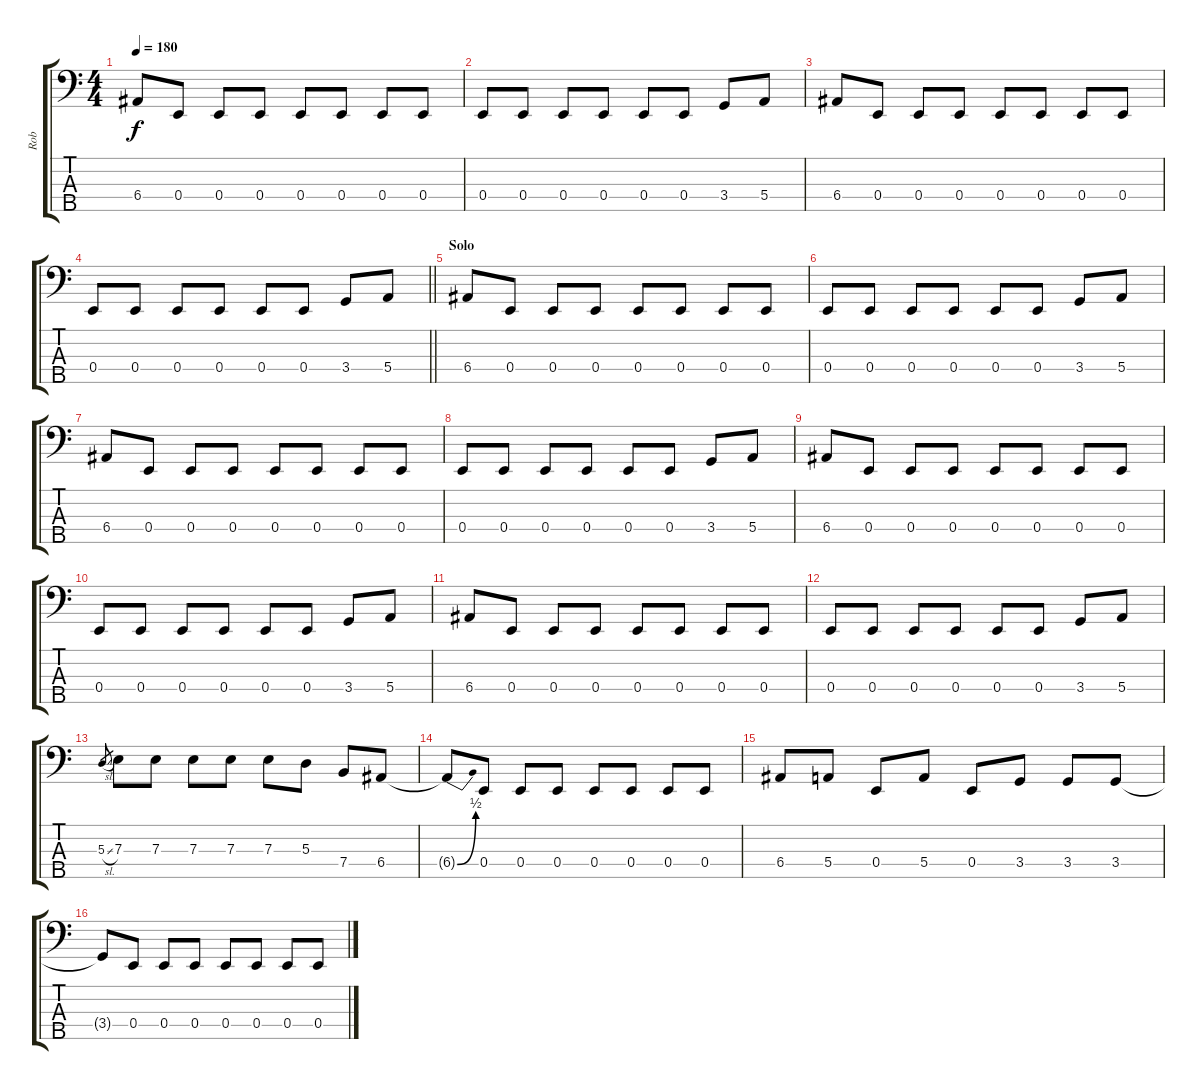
\track ("Rob" "Rob") {instrument electricbassfinger}
\staff {score tabs}
\tuning (G2 D2 A1 E1 B0) {hide}
\ts (4 4)
\tempo 180
\clef f4
\ks c
6.4.8{dy f} 0.4.8 0.4.8 0.4.8 0.4.8 0.4.8 0.4.8 0.4.8 |
0.4.8 0.4.8 0.4.8 0.4.8 0.4.8 0.4.8 3.4.8 5.4.8 |
6.4.8 0.4.8 0.4.8 0.4.8 0.4.8 0.4.8 0.4.8 0.4.8 |
\barLineRight lightlight
0.4.8 0.4.8 0.4.8 0.4.8 0.4.8 0.4.8 3.4.8 5.4.8 |
\section ("" "Solo")
6.4.8 0.4.8 0.4.8 0.4.8 0.4.8 0.4.8 0.4.8 0.4.8 |
0.4.8 0.4.8 0.4.8 0.4.8 0.4.8 0.4.8 3.4.8 5.4.8 |
6.4.8 0.4.8 0.4.8 0.4.8 0.4.8 0.4.8 0.4.8 0.4.8 |
0.4.8 0.4.8 0.4.8 0.4.8 0.4.8 0.4.8 3.4.8 5.4.8 |
6.4.8 0.4.8 0.4.8 0.4.8 0.4.8 0.4.8 0.4.8 0.4.8 |
0.4.8 0.4.8 0.4.8 0.4.8 0.4.8 0.4.8 3.4.8 5.4.8 |
6.4.8 0.4.8 0.4.8 0.4.8 0.4.8 0.4.8 0.4.8 0.4.8 |
0.4.8 0.4.8 0.4.8 0.4.8 0.4.8 0.4.8 3.4.8 5.4.8 |
5.3{sl}.8{gr} 7.3.8 7.3.8 7.3.8 7.3.8 7.3.8 5.3.8 7.4.8 6.4.8 |
6.4{be (bend 0 0 60 2) t}.8 0.4.8 0.4.8 0.4.8 0.4.8 0.4.8 0.4.8 0.4.8 |
6.4.8 5.4.8 0.4.8 5.4.8 0.4.8 3.4.8 3.4.8 3.4.8 |
3.4{t}.8 0.4.8 0.4.8 0.4.8 0.4.8 0.4.8 0.4.8 0.4.8
